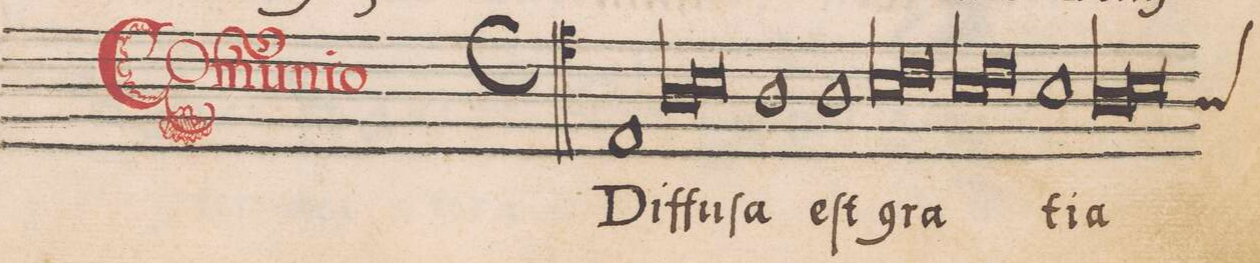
**kern	**text
*I"TENOR	*
*clefC5	*
*k[b-]	*
*met(C)	*
*M2/1	*
1C	Dif-
*lig	*
1F	-fu-
=2-	=2-
1G	.
*Xlig	*
1F	-ſa
=3-	=3-
1F	eſt
*lig	*
1G	gra-
=4-	=4-
1A	.
*Xlig	*
*lig	*
1G	.
=5-	=5-
1A	.
*Xlig	*
1G	-ti-
=6-	=6-
*lig	*
1F	-a
*custos:F	*
1G	.
*Xlig	*
=7-	=7-
*lig	*
*-	*-
